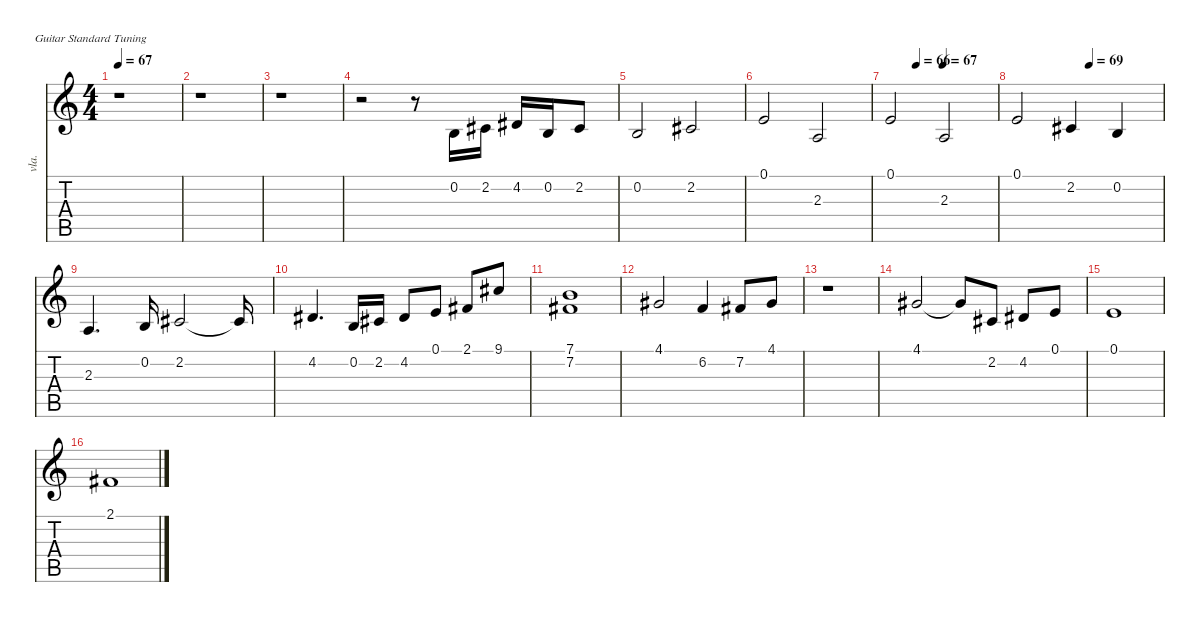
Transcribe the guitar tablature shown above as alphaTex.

\defaultSystemsLayout 4
\hideDynamics
\bracketExtendMode nobrackets
\otherSystemsTrackNameOrientation horizontal
\track ("Track 5" "vla.") {instrument viola}
\staff {score tabs}
\tuning (E4 B3 G3 D3 A2 E2)
\ts (4 4)
\tempo 67
\clef g2
\ks c
r.1{dy mp beam Down} |
r.1{beam Down} |
r.1{beam Down} |
r.2{instrument stringensemble2 beam Down} r.8{beam Down} 0.2.16{beam Up} 2.2{acc #}.16{beam Up} 4.2{acc #}.16{dy mf beam Up} 0.2.16{beam Up} 2.2{acc #}.8{dy f beam Up} |
0.2.2{dy mf beam Up} 2.2{acc #}.2{dy mp beam Up} |
0.1.2{dy mf beam Up} 2.3.2{beam Up} |
\tempo (66 0.25)
\tempo (67 0.5)
0.1.2{beam Up} 2.3.2{beam Up} |
\tempo (69 0.5)
0.1.2{instrument stringensemble1 beam Up} 2.2{acc #}.4{beam Up} 0.2.4{beam Up} |
2.3.4{d dy f beam Up} 0.2.16{beam Up} 2.2{acc #}.2{beam Up} 2.2{t acc #}.16{beam Up} |
4.2{acc #}.4{d beam Up} 0.2.16{beam Up} 2.2{acc #}.16{beam Up} 4.2{acc #}.8{beam Up} 0.1.8{beam Up} 2.1{acc #}.8{beam Up} 9.1{acc #}.8{beam Up} |
(7.1 7.2{acc #}).1{beam Up} |
4.1{acc #}.2{beam Up} 6.2.4{beam Up} 7.2{acc #}.8{beam Up} 4.1{acc #}.8{dy mp beam Up} |
r.1{beam Down} |
4.1{acc #}.2{beam Up} 4.1{t acc #}.8{dy f beam Up} 2.2{acc #}.8{dy ff beam Up} 4.2{acc #}.8{beam Up} 0.1.8{beam Up} |
0.1.1{dy fff beam Up} |
2.1{acc #}.1{dy f beam Up}
